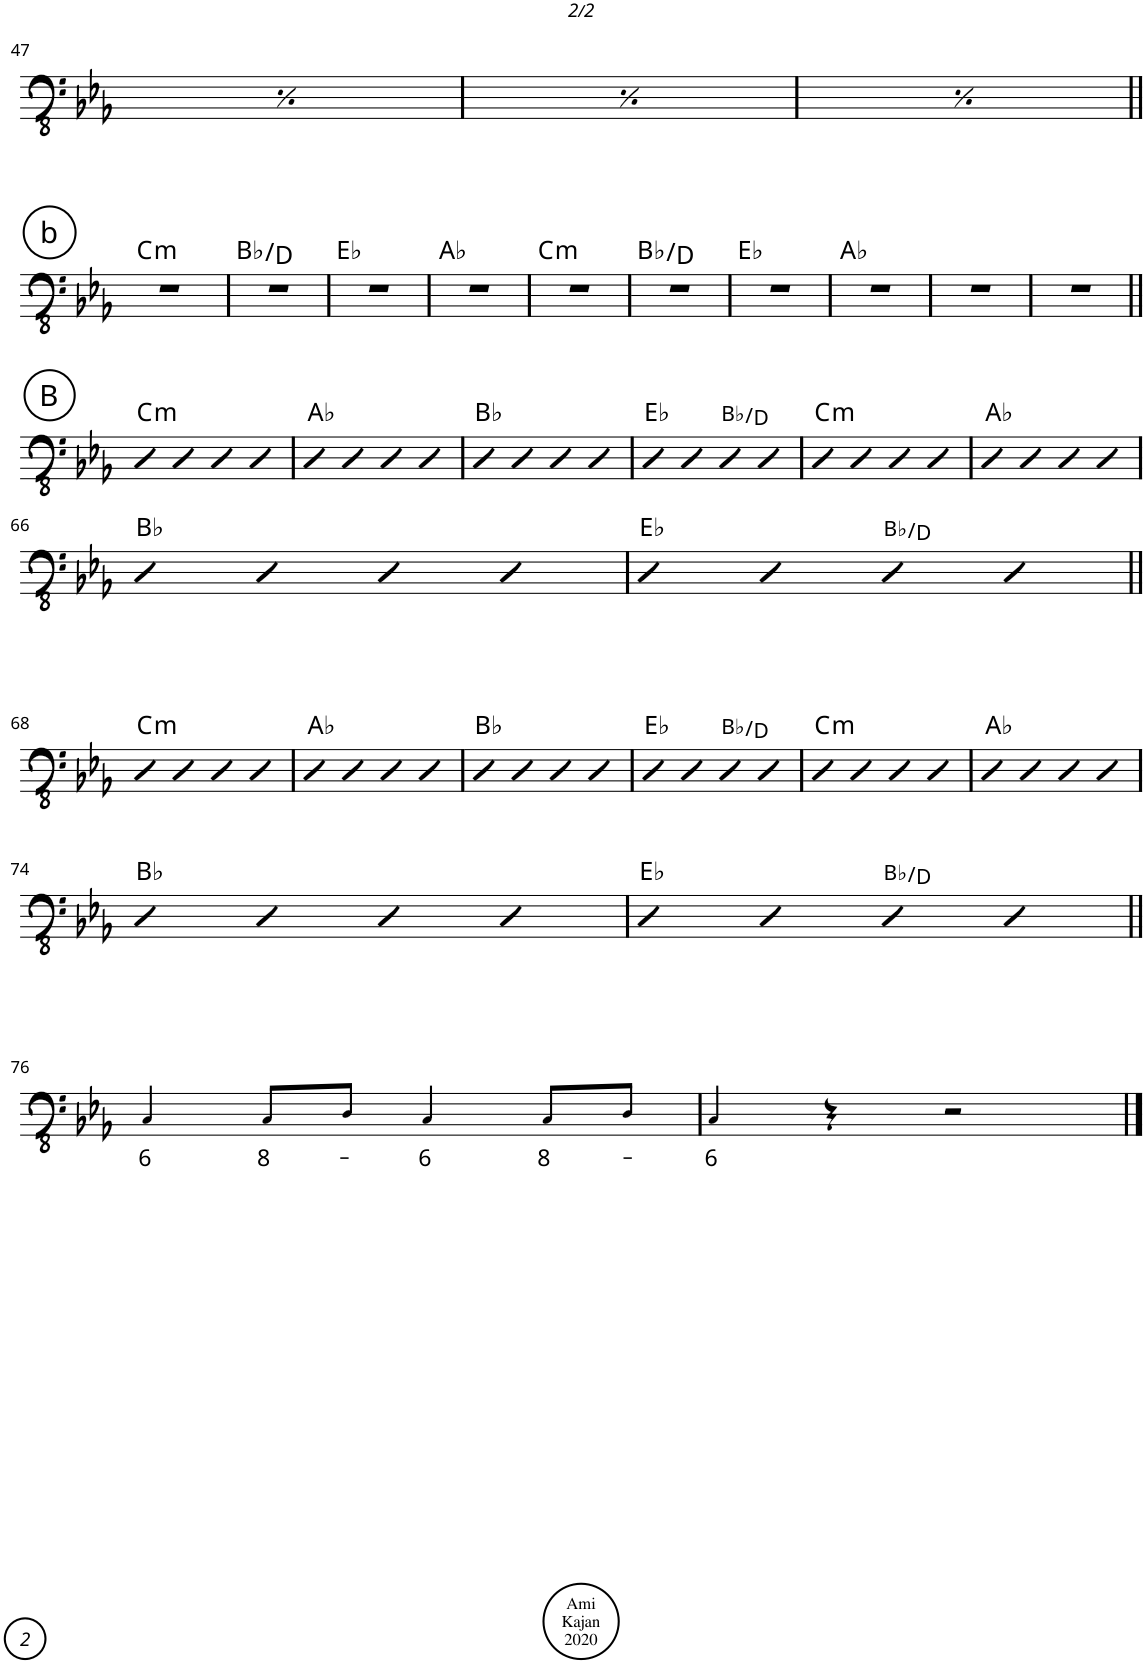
**kern	**text	**harte
*part1	*part1	*part1
*staff1	*staff1	*
*I"Acoustic Bass	*	*
*I'Bass	*	*
!!LO:PB:g=z
*clefFv4	*	*
*k[b-e-a-]	*	*
*M4/4	*	*
*met(c)	*	*
=47	=47	=47
8.CC/L	.	.
16CC/Jk	.	.
8r	.	.
8CC/	.	.
8.CC/L	.	.
16CC/Jk	.	.
8r	.	.
8CC/	.	.
=48	=48	=48
8.CC/L	.	.
16CC/Jk	.	.
8r	.	.
8CC/	.	.
8.CC/L	.	.
16CC/Jk	.	.
8r	.	.
8CC/	.	.
=49	=49	=49
8.CC/L	.	.
16CC/Jk	.	.
8r	.	.
8CC/	.	.
8.CC/L	.	.
16CC/Jk	.	.
8r	.	.
8CC/	.	.
!!LO:LB:g=z
!!LO:REH:place=s1:a:cj:enc=circle:fs=14:t=b
=50||	=50||	=50||
!	!	!LO:H:kt=m
1r	.	C:min
=51	=51	=51
1r	.	Bb:maj/3
=52	=52	=52
1r	.	Eb:maj
=53	=53	=53
1r	.	Ab:maj
=54	=54	=54
!	!	!LO:H:kt=m
1r	.	C:min
=55	=55	=55
1r	.	Bb:maj/3
=56	=56	=56
1r	.	Eb:maj
=57	=57	=57
1r	.	Ab:maj
=58	=58	=58
1r	.	.
=59	=59	=59
1r	.	.
!!LO:LB:g=z
!!LO:REH:place=s1:a:cj:enc=circle:fs=14:t=B
=60||	=60||	=60||
!	!	!LO:H:kt=m
4DD	.	C:min
4DD	.	.
4DD	.	.
4DD	.	.
=61	=61	=61
4DD	.	Ab:maj
4DD	.	.
4DD	.	.
4DD	.	.
=62	=62	=62
4DD	.	Bb:maj
4DD	.	.
4DD	.	.
4DD	.	.
=63	=63	=63
4DD	.	Eb:maj
4DD	.	.
4DD	.	Bb:maj/3
4DD	.	.
=64	=64	=64
!	!	!LO:H:kt=m
4DD	.	C:min
4DD	.	.
4DD	.	.
4DD	.	.
=65	=65	=65
4DD	.	Ab:maj
4DD	.	.
4DD	.	.
4DD	.	.
!!LO:LB:g=z
=66	=66	=66
4DD	.	Bb:maj
4DD	.	.
4DD	.	.
4DD	.	.
=67	=67	=67
4DD	.	Eb:maj
4DD	.	.
4DD	.	Bb:maj/3
4DD	.	.
!!LO:LB:g=z
=68||	=68||	=68||
!	!	!LO:H:kt=m
4DD	.	C:min
4DD	.	.
4DD	.	.
4DD	.	.
=69	=69	=69
4DD	.	Ab:maj
4DD	.	.
4DD	.	.
4DD	.	.
=70	=70	=70
4DD	.	Bb:maj
4DD	.	.
4DD	.	.
4DD	.	.
=71	=71	=71
4DD	.	Eb:maj
4DD	.	.
4DD	.	Bb:maj/3
4DD	.	.
=72	=72	=72
!	!	!LO:H:kt=m
4DD	.	C:min
4DD	.	.
4DD	.	.
4DD	.	.
=73	=73	=73
4DD	.	Ab:maj
4DD	.	.
4DD	.	.
4DD	.	.
!!LO:LB:g=z
=74	=74	=74
4DD	.	Bb:maj
4DD	.	.
4DD	.	.
4DD	.	.
=75	=75	=75
4DD	.	Eb:maj
4DD	.	.
4DD	.	Bb:maj/3
4DD	.	.
!!LO:LB:g=z
=76||	=76||	=76||
!	!LO:LY:b	!
4CC!/	6	.
!	!LO:LY:b	!
8CC!/L	8-	.
8DD!/J	.	.
!	!LO:LY:b	!
4CC!/	-6	.
!	!LO:LY:b	!
8CC!/L	8-	.
8DD!/J	.	.
=77	=77	=77
!	!LO:LY:b	!
4CC!/	-6	.
4r	.	.
2r	.	.
==	==	==
*-	*-	*-
